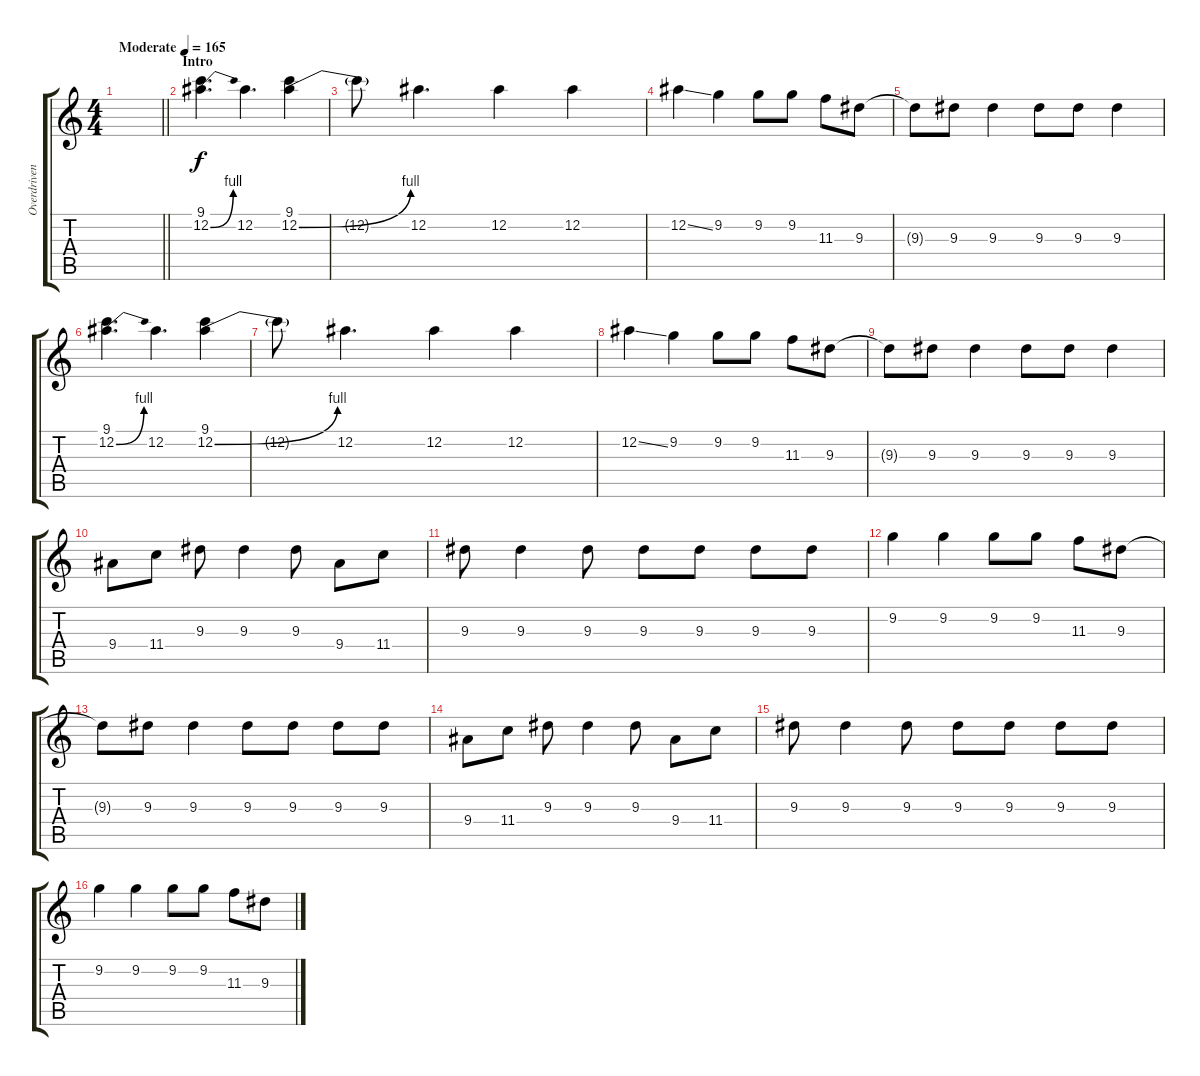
\track ("Overdriven Lead" "Overdriven") {instrument overdrivenguitar}
\staff {score tabs}
\tuning (Eb4 Bb3 Gb3 Db3 Ab2 Eb2) {hide}
\ts (4 4)
\tempo (165 "Moderate")
\clef g2
\barLineRight lightlight
\ks c
|
\section ("" "Intro")
(9.1 12.2{be (bend 0 0 60 4)}).4{d} 12.2.4{d} (9.1 12.2{be (bend 0 0 60 4)}).4 |
12.2{t}.8 12.2.4{d} 12.2.4 12.2.4 |
12.2{ss}.4 9.2.4 9.2.8 9.2.8 11.3.8 9.3.8 |
9.3{t}.8 9.3.8 9.3.4 9.3.8 9.3.8 9.3.4 |
(9.1 12.2{be (bend 0 0 60 4)}).4{d} 12.2.4{d} (9.1 12.2{be (bend 0 0 60 4)}).4 |
12.2{t}.8 12.2.4{d} 12.2.4 12.2.4 |
12.2{ss}.4 9.2.4 9.2.8 9.2.8 11.3.8 9.3.8 |
9.3{t}.8 9.3.8 9.3.4 9.3.8 9.3.8 9.3.4 |
9.4.8 11.4.8 9.3.8 9.3.4 9.3.8 9.4.8 11.4.8 |
9.3.8 9.3.4 9.3.8 9.3.8 9.3.8 9.3.8 9.3.8 |
9.2.4 9.2.4 9.2.8 9.2.8 11.3.8 9.3.8 |
9.3{t}.8 9.3.8 9.3.4 9.3.8 9.3.8 9.3.8 9.3.8 |
9.4.8 11.4.8 9.3.8 9.3.4 9.3.8 9.4.8 11.4.8 |
9.3.8 9.3.4 9.3.8 9.3.8 9.3.8 9.3.8 9.3.8 |
9.2.4 9.2.4 9.2.8 9.2.8 11.3.8 9.3.8
